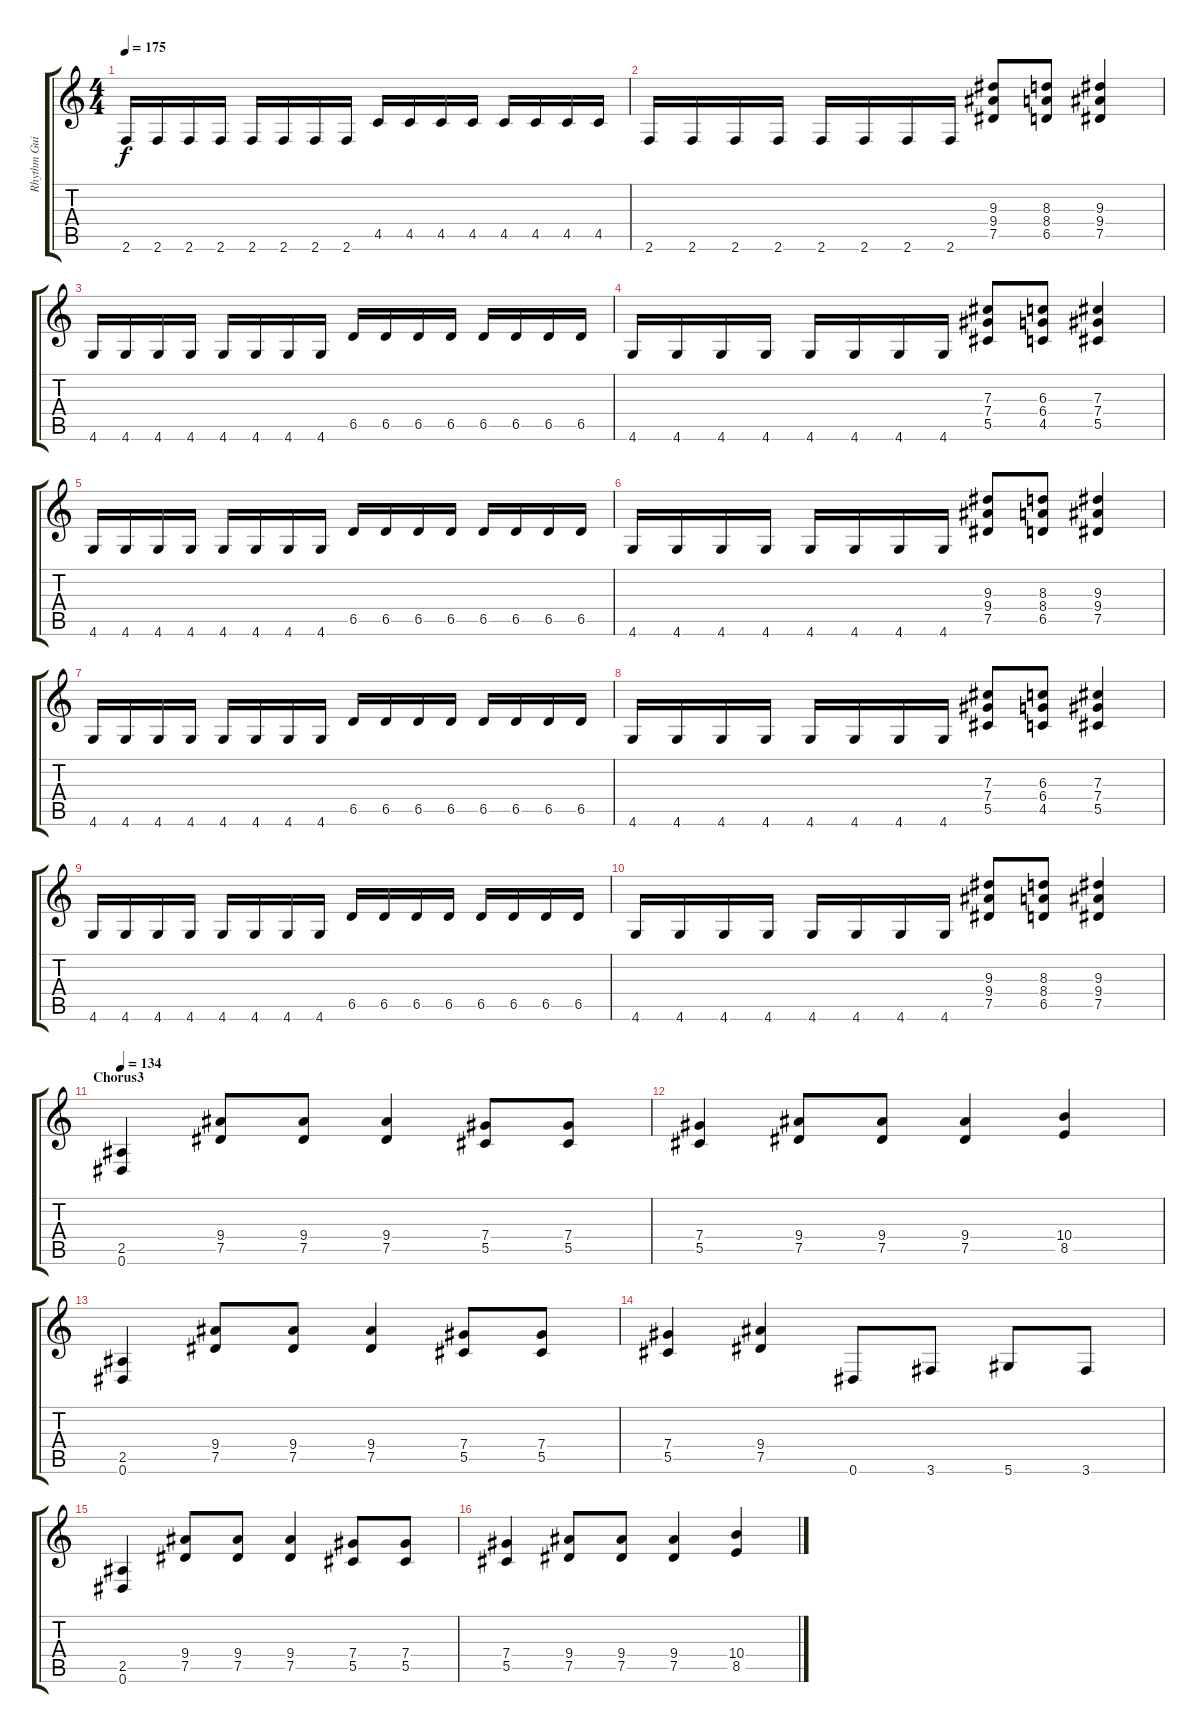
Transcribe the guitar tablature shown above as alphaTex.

\track ("Rhythm Guitar" "Rhythm Gui") {instrument distortionguitar}
\staff {score tabs}
\tuning (Eb4 Bb3 Gb3 Db3 Ab2 Eb2) {hide}
\ts (4 4)
\tempo 175
\clef g2
\ks c
2.6.16{dy f} 2.6.16 2.6.16 2.6.16 2.6.16 2.6.16 2.6.16 2.6.16 4.5.16 4.5.16 4.5.16 4.5.16 4.5.16 4.5.16 4.5.16 4.5.16 |
2.6.16 2.6.16 2.6.16 2.6.16 2.6.16 2.6.16 2.6.16 2.6.16 (9.3 9.4 7.5).8 (8.3 8.4 6.5).8 (9.3 9.4 7.5).4 |
4.6.16 4.6.16 4.6.16 4.6.16 4.6.16 4.6.16 4.6.16 4.6.16 6.5.16 6.5.16 6.5.16 6.5.16 6.5.16 6.5.16 6.5.16 6.5.16 |
4.6.16 4.6.16 4.6.16 4.6.16 4.6.16 4.6.16 4.6.16 4.6.16 (7.3 7.4 5.5).8 (6.3 6.4 4.5).8 (7.3 7.4 5.5).4 |
4.6.16 4.6.16 4.6.16 4.6.16 4.6.16 4.6.16 4.6.16 4.6.16 6.5.16 6.5.16 6.5.16 6.5.16 6.5.16 6.5.16 6.5.16 6.5.16 |
4.6.16 4.6.16 4.6.16 4.6.16 4.6.16 4.6.16 4.6.16 4.6.16 (9.3 9.4 7.5).8 (8.3 8.4 6.5).8 (9.3 9.4 7.5).4 |
4.6.16 4.6.16 4.6.16 4.6.16 4.6.16 4.6.16 4.6.16 4.6.16 6.5.16 6.5.16 6.5.16 6.5.16 6.5.16 6.5.16 6.5.16 6.5.16 |
4.6.16 4.6.16 4.6.16 4.6.16 4.6.16 4.6.16 4.6.16 4.6.16 (7.3 7.4 5.5).8 (6.3 6.4 4.5).8 (7.3 7.4 5.5).4 |
4.6.16 4.6.16 4.6.16 4.6.16 4.6.16 4.6.16 4.6.16 4.6.16 6.5.16 6.5.16 6.5.16 6.5.16 6.5.16 6.5.16 6.5.16 6.5.16 |
4.6.16 4.6.16 4.6.16 4.6.16 4.6.16 4.6.16 4.6.16 4.6.16 (9.3 9.4 7.5).8 (8.3 8.4 6.5).8 (9.3 9.4 7.5).4 |
\section ("" "Chorus3")
\tempo 134
(2.5 0.6).4 (9.4 7.5).8 (9.4 7.5).8 (9.4 7.5).4 (7.4 5.5).8 (7.4 5.5).8 |
(7.4 5.5).4 (9.4 7.5).8 (9.4 7.5).8 (9.4 7.5).4 (10.4 8.5).4 |
(2.5 0.6).4 (9.4 7.5).8 (9.4 7.5).8 (9.4 7.5).4 (7.4 5.5).8 (7.4 5.5).8 |
(7.4 5.5).4 (9.4 7.5).4 0.6.8 3.6.8 5.6.8 3.6.8 |
(2.5 0.6).4 (9.4 7.5).8 (9.4 7.5).8 (9.4 7.5).4 (7.4 5.5).8 (7.4 5.5).8 |
(7.4 5.5).4 (9.4 7.5).8 (9.4 7.5).8 (9.4 7.5).4 (10.4 8.5).4
